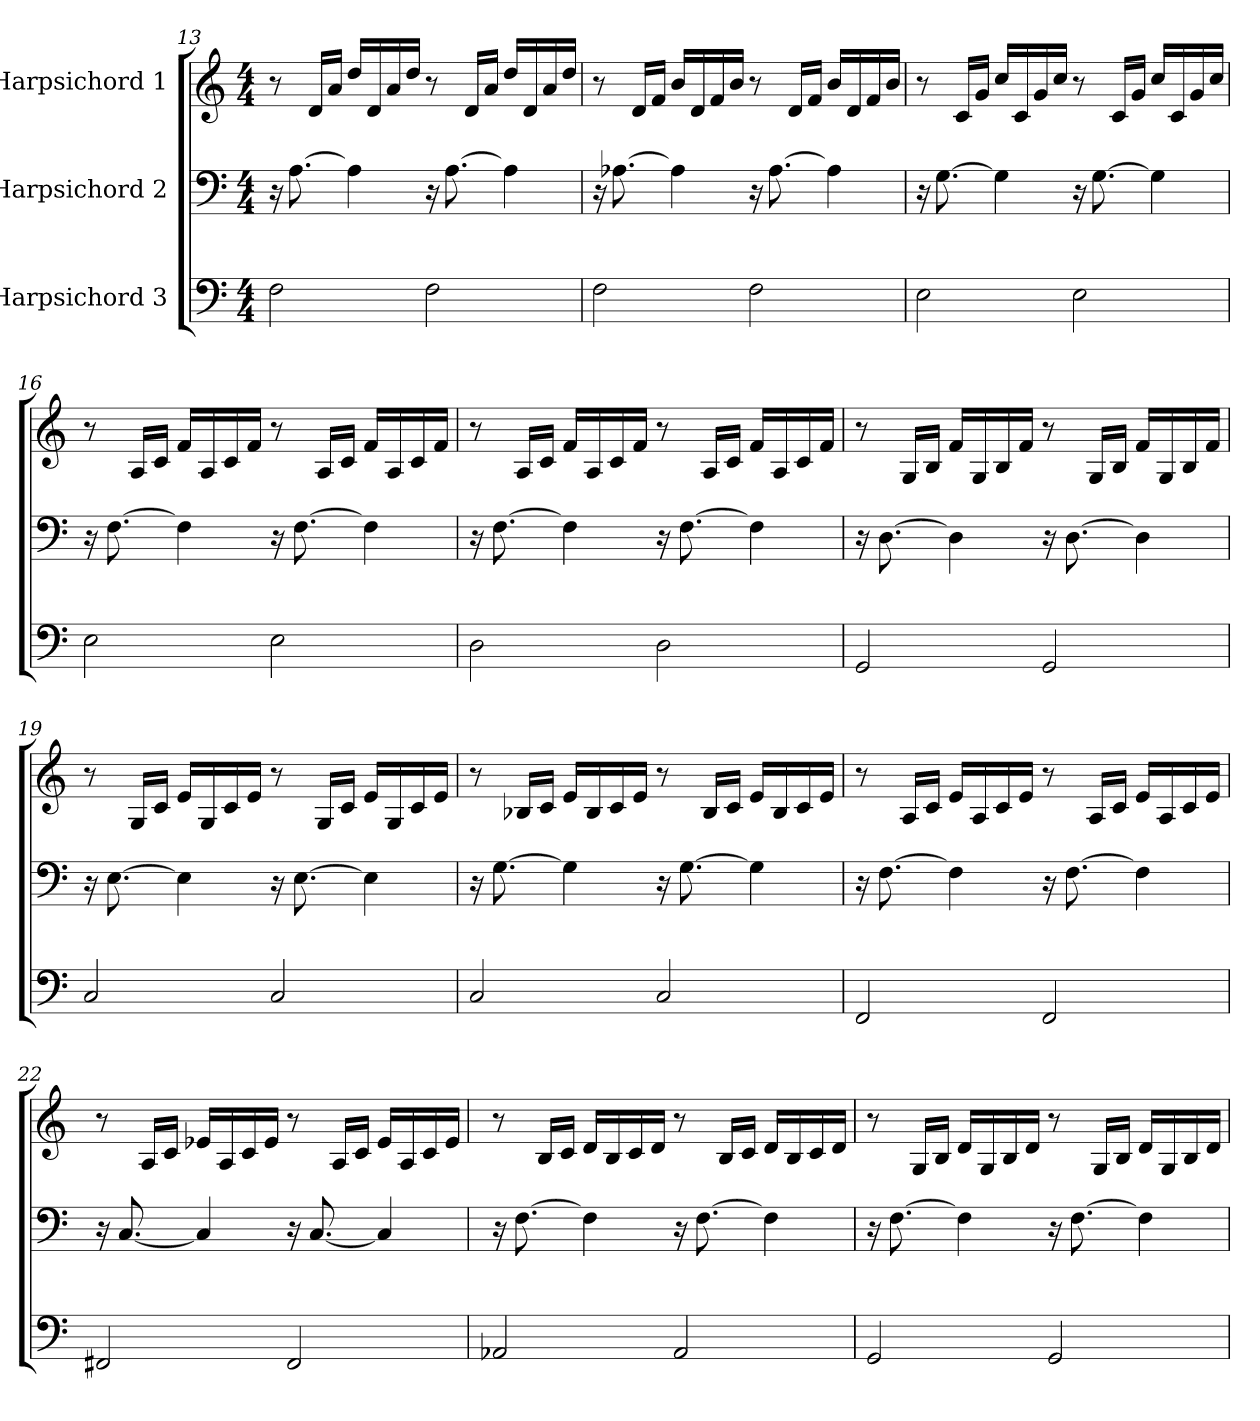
**kern	**kern	**kern
*part3	*part2	*part1
*staff3	*staff2	*staff1
*I"Harpsichord 3	*I"Harpsichord 2	*I"Harpsichord 1
*clefF4	*clefF4	*clefG2
*k[]	*k[]	*k[]
*M4/4	*M4/4	*M4/4
=13	=13	=13
2F\	16r	8r
.	[8.A\	.
.	.	16d/LL
.	.	16a/JJ
.	4A\]	16dd/LL
.	.	16d/
.	.	16a/
.	.	16dd/JJ
2F\	16r	8r
.	[8.A\	.
.	.	16d/LL
.	.	16a/JJ
.	4A\]	16dd/LL
.	.	16d/
.	.	16a/
.	.	16dd/JJ
=14	=14	=14
2F\	16r	8r
.	[8.A-X\	.
.	.	16d/LL
.	.	16f/JJ
.	4A-\]	16b/LL
.	.	16d/
.	.	16f/
.	.	16b/JJ
2F\	16r	8r
.	[8.A-\	.
.	.	16d/LL
.	.	16f/JJ
.	4A-\]	16b/LL
.	.	16d/
.	.	16f/
.	.	16b/JJ
!!LO:LB:g=z
=15	=15	=15
2E\	16r	8r
.	[8.G\	.
.	.	16c/LL
.	.	16g/JJ
.	4G\]	16cc/LL
.	.	16c/
.	.	16g/
.	.	16cc/JJ
2E\	16r	8r
.	[8.G\	.
.	.	16c/LL
.	.	16g/JJ
.	4G\]	16cc/LL
.	.	16c/
.	.	16g/
.	.	16cc/JJ
=16	=16	=16
2E\	16r	8r
.	[8.F\	.
.	.	16A/LL
.	.	16c/JJ
.	4F\]	16f/LL
.	.	16A/
.	.	16c/
.	.	16f/JJ
2E\	16r	8r
.	[8.F\	.
.	.	16A/LL
.	.	16c/JJ
.	4F\]	16f/LL
.	.	16A/
.	.	16c/
.	.	16f/JJ
!!LO:LB:g=z
=17	=17	=17
2D\	16r	8r
.	[8.F\	.
.	.	16A/LL
.	.	16c/JJ
.	4F\]	16f/LL
.	.	16A/
.	.	16c/
.	.	16f/JJ
2D\	16r	8r
.	[8.F\	.
.	.	16A/LL
.	.	16c/JJ
.	4F\]	16f/LL
.	.	16A/
.	.	16c/
.	.	16f/JJ
=18	=18	=18
2GG/	16r	8r
.	[8.D\	.
.	.	16G/LL
.	.	16B/JJ
.	4D\]	16f/LL
.	.	16G/
.	.	16B/
.	.	16f/JJ
2GG/	16r	8r
.	[8.D\	.
.	.	16G/LL
.	.	16B/JJ
.	4D\]	16f/LL
.	.	16G/
.	.	16B/
.	.	16f/JJ
!!LO:LB:g=z
=19	=19	=19
2C/	16r	8r
.	[8.E\	.
.	.	16G/LL
.	.	16c/JJ
.	4E\]	16e/LL
.	.	16G/
.	.	16c/
.	.	16e/JJ
2C/	16r	8r
.	[8.E\	.
.	.	16G/LL
.	.	16c/JJ
.	4E\]	16e/LL
.	.	16G/
.	.	16c/
.	.	16e/JJ
=20	=20	=20
2C/	16r	8r
.	[8.G\	.
.	.	16B-X/LL
.	.	16c/JJ
.	4G\]	16e/LL
.	.	16B-/
.	.	16c/
.	.	16e/JJ
2C/	16r	8r
.	[8.G\	.
.	.	16B-/LL
.	.	16c/JJ
.	4G\]	16e/LL
.	.	16B-/
.	.	16c/
.	.	16e/JJ
!!LO:PB:g=z
=21	=21	=21
2FF/	16r	8r
.	[8.F\	.
.	.	16A/LL
.	.	16c/JJ
.	4F\]	16e/LL
.	.	16A/
.	.	16c/
.	.	16e/JJ
2FF/	16r	8r
.	[8.F\	.
.	.	16A/LL
.	.	16c/JJ
.	4F\]	16e/LL
.	.	16A/
.	.	16c/
.	.	16e/JJ
=22	=22	=22
2FF#X/	16r	8r
.	[8.C/	.
.	.	16A/LL
.	.	16c/JJ
.	4C/]	16e-X/LL
.	.	16A/
.	.	16c/
.	.	16e-/JJ
2FF#/	16r	8r
.	[8.C/	.
.	.	16A/LL
.	.	16c/JJ
.	4C/]	16e-/LL
.	.	16A/
.	.	16c/
.	.	16e-/JJ
!!LO:LB:g=z
=23	=23	=23
2AA-X/	16r	8r
.	[8.F\	.
.	.	16B/LL
.	.	16c/JJ
.	4F\]	16d/LL
.	.	16B/
.	.	16c/
.	.	16d/JJ
2AA-/	16r	8r
.	[8.F\	.
.	.	16B/LL
.	.	16c/JJ
.	4F\]	16d/LL
.	.	16B/
.	.	16c/
.	.	16d/JJ
=24	=24	=24
2GG/	16r	8r
.	[8.F\	.
.	.	16G/LL
.	.	16B/JJ
.	4F\]	16d/LL
.	.	16G/
.	.	16B/
.	.	16d/JJ
2GG/	16r	8r
.	[8.F\	.
.	.	16G/LL
.	.	16B/JJ
.	4F\]	16d/LL
.	.	16G/
.	.	16B/
.	.	16d/JJ
=	=	=
*-	*-	*-
